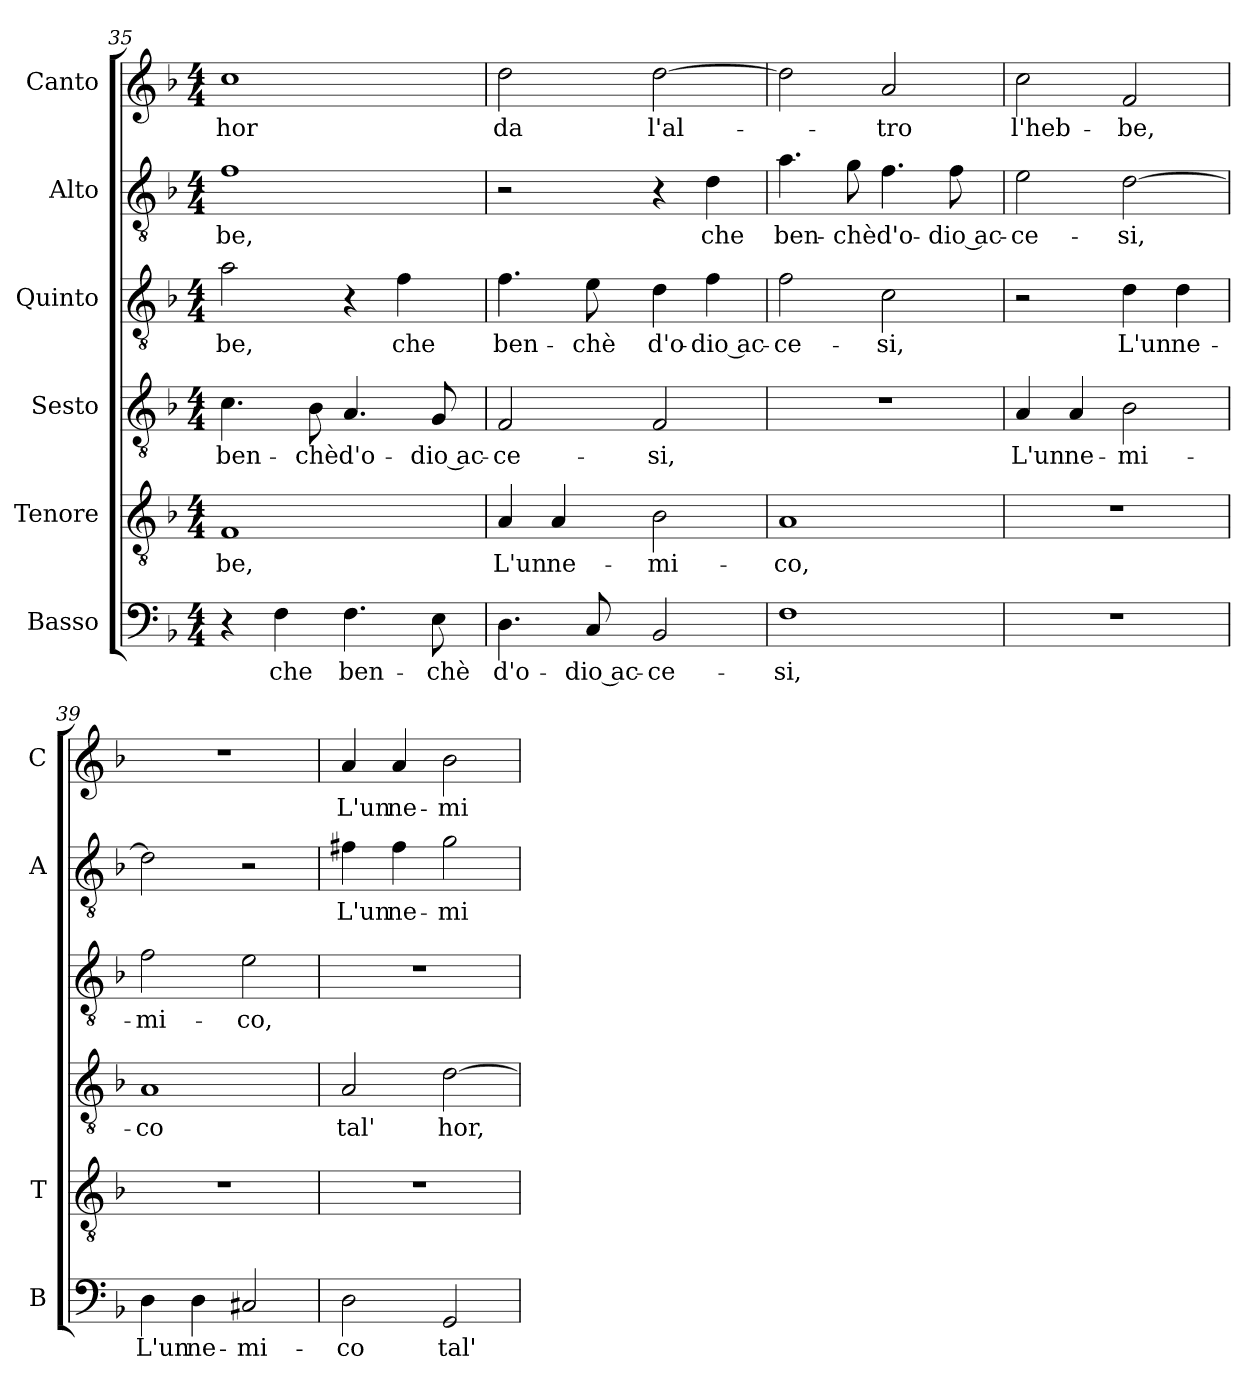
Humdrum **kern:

**kern	**text	**kern	**text	**kern	**text	**kern	**text	**kern	**text	**kern	**text
*part6	*part6	*part5	*part5	*part4	*part4	*part3	*part3	*part2	*part2	*part1	*part1
*staff6	*staff6	*staff5	*staff5	*staff4	*staff4	*staff3	*staff3	*staff2	*staff2	*staff1	*staff1
*I"Basso	*	*I"Tenore	*	*I"Sesto	*	*I"Quinto	*	*I"Alto	*	*I"Canto	*
*I'B	*	*I'T	*	*	*	*	*	*I'A	*	*I'C	*
*clefF4	*	*clefGv2	*	*clefGv2	*	*clefGv2	*	*clefGv2	*	*clefG2	*
*k[b-]	*	*k[b-]	*	*k[b-]	*	*k[b-]	*	*k[b-]	*	*k[b-]	*
*F:	*	*F:	*	*F:	*	*F:	*	*F:	*	*F:	*
*M4/4	*	*M4/4	*	*M4/4	*	*M4/4	*	*M4/4	*	*M4/4	*
=35	=35	=35	=35	=35	=35	=35	=35	=35	=35	=35	=35
!	!	!	!LO:LY:b	!	!	!	!	!	!	!	!
!	!	!	!	!	!LO:LY:b	!	!	!	!	!	!
!	!	!	!	!	!	!	!LO:LY:b	!	!	!	!
!	!	!	!	!	!	!	!	!	!LO:LY:b	!	!
!	!	!	!	!	!	!	!	!	!	!	!LO:LY:b
4r	.	1F	-be,	4.c\	ben-	2a\	-be,	1f	-be,	1cc	hor
!	!LO:LY:b	!	!	!	!	!	!	!	!	!	!
4F\	che	.	.	.	.	.	.	.	.	.	.
!	!	!	!	!	!LO:LY:b	!	!	!	!	!	!
.	.	.	.	8B-\	-chè	.	.	.	.	.	.
!	!LO:LY:b	!	!	!	!	!	!	!	!	!	!
!	!	!	!	!	!LO:LY:b	!	!	!	!	!	!
4.F\	ben-	.	.	4.A/	d'o-	4r	.	.	.	.	.
!	!	!	!	!	!	!	!LO:LY:b	!	!	!	!
.	.	.	.	.	.	4f\	che	.	.	.	.
!	!LO:LY:b	!	!	!	!	!	!	!	!	!	!
!	!	!	!	!	!LO:LY:b	!	!	!	!	!	!
8E\	-chè	.	.	8G/	-dio ac-	.	.	.	.	.	.
=36	=36	=36	=36	=36	=36	=36	=36	=36	=36	=36	=36
!	!LO:LY:b	!	!	!	!	!	!	!	!	!	!
!	!	!	!LO:LY:b	!	!	!	!	!	!	!	!
!	!	!	!	!	!LO:LY:b	!	!	!	!	!	!
!	!	!	!	!	!	!	!LO:LY:b	!	!	!	!
!	!	!	!	!	!	!	!	!	!	!	!LO:LY:b
4.D\	d'o-	4A/	L'un	2F/	-ce-	4.f\	ben-	2r	.	2dd\	da
!	!	!	!LO:LY:b	!	!	!	!	!	!	!	!
.	.	4A/	ne-	.	.	.	.	.	.	.	.
!	!LO:LY:b	!	!	!	!	!	!	!	!	!	!
!	!	!	!	!	!	!	!LO:LY:b	!	!	!	!
8C/	-dio ac-	.	.	.	.	8e\	-chè	.	.	.	.
!	!LO:LY:b	!	!	!	!	!	!	!	!	!	!
!	!	!	!LO:LY:b	!	!	!	!	!	!	!	!
!	!	!	!	!	!LO:LY:b	!	!	!	!	!	!
!	!	!	!	!	!	!	!LO:LY:b	!	!	!	!
!	!	!	!	!	!	!	!	!	!	!	!LO:LY:b
2BB-/	-ce-	2B-\	-mi-	2F/	-si,	4d\	d'o-	4r	.	[2dd\	l'al-
!	!	!	!	!	!	!	!LO:LY:b	!	!	!	!
!	!	!	!	!	!	!	!	!	!LO:LY:b	!	!
.	.	.	.	.	.	4f\	-dio ac-	4d\	che	.	.
=37	=37	=37	=37	=37	=37	=37	=37	=37	=37	=37	=37
!	!LO:LY:b	!	!	!	!	!	!	!	!	!	!
!	!	!	!LO:LY:b	!	!	!	!	!	!	!	!
!	!	!	!	!	!	!	!LO:LY:b	!	!	!	!
!	!	!	!	!	!	!	!	!	!LO:LY:b	!	!
1F	-si,	1A	-co,	1r	.	2f\	-ce-	4.a\	ben-	2dd\]	.
!	!	!	!	!	!	!	!	!	!LO:LY:b	!	!
.	.	.	.	.	.	.	.	8g\	-chè	.	.
!	!	!	!	!	!	!	!LO:LY:b	!	!	!	!
!	!	!	!	!	!	!	!	!	!LO:LY:b	!	!
!	!	!	!	!	!	!	!	!	!	!	!LO:LY:b
.	.	.	.	.	.	2c\	-si,	4.f\	d'o-	2a/	-tro
!	!	!	!	!	!	!	!	!	!LO:LY:b	!	!
.	.	.	.	.	.	.	.	8f\	-dio ac-	.	.
=38	=38	=38	=38	=38	=38	=38	=38	=38	=38	=38	=38
!	!	!	!	!	!LO:LY:b	!	!	!	!	!	!
!	!	!	!	!	!	!	!	!	!LO:LY:b	!	!
!	!	!	!	!	!	!	!	!	!	!	!LO:LY:b
1r	.	1r	.	4A/	L'un	2r	.	2e\	-ce-	2cc\	l'heb-
!	!	!	!	!	!LO:LY:b	!	!	!	!	!	!
.	.	.	.	4A/	ne-	.	.	.	.	.	.
!	!	!	!	!	!LO:LY:b	!	!	!	!	!	!
!	!	!	!	!	!	!	!LO:LY:b	!	!	!	!
!	!	!	!	!	!	!	!	!	!LO:LY:b	!	!
!	!	!	!	!	!	!	!	!	!	!	!LO:LY:b
.	.	.	.	2B-\	-mi-	4d\	L'un	[2d\	-si,	2f/	-be,
!	!	!	!	!	!	!	!LO:LY:b	!	!	!	!
.	.	.	.	.	.	4d\	ne-	.	.	.	.
!!LO:LB:g=z
=39	=39	=39	=39	=39	=39	=39	=39	=39	=39	=39	=39
!	!LO:LY:b	!	!	!	!	!	!	!	!	!	!
!	!	!	!	!	!LO:LY:b	!	!	!	!	!	!
!	!	!	!	!	!	!	!LO:LY:b	!	!	!	!
4D\	L'un	1r	.	1A	-co	2f\	-mi-	2d\]	.	1r	.
!	!LO:LY:b	!	!	!	!	!	!	!	!	!	!
4D\	ne-	.	.	.	.	.	.	.	.	.	.
!	!LO:LY:b	!	!	!	!	!	!	!	!	!	!
!	!	!	!	!	!	!	!LO:LY:b	!	!	!	!
2C#X/	-mi-	.	.	.	.	2e\	-co,	2r	.	.	.
=40	=40	=40	=40	=40	=40	=40	=40	=40	=40	=40	=40
!	!LO:LY:b	!	!	!	!	!	!	!	!	!	!
!	!	!	!	!	!LO:LY:b	!	!	!	!	!	!
!	!	!	!	!	!	!	!	!	!LO:LY:b	!	!
!	!	!	!	!	!	!	!	!	!	!	!LO:LY:b
2D\	-co	1r	.	2A/	tal'	1r	.	4f#X\	L'un	4a/	L'un
!	!	!	!	!	!	!	!	!	!LO:LY:b	!	!
!	!	!	!	!	!	!	!	!	!	!	!LO:LY:b
.	.	.	.	.	.	.	.	4f#\	ne-	4a/	ne-
!	!LO:LY:b	!	!	!	!	!	!	!	!	!	!
!	!	!	!	!	!LO:LY:b	!	!	!	!	!	!
!	!	!	!	!	!	!	!	!	!LO:LY:b	!	!
!	!	!	!	!	!	!	!	!	!	!	!LO:LY:b
2GG/	tal'	.	.	[2d\	hor,	.	.	2g\	-mi-	2b-\	-mi-
=	=	=	=	=	=	=	=	=	=	=	=
*-	*-	*-	*-	*-	*-	*-	*-	*-	*-	*-	*-
